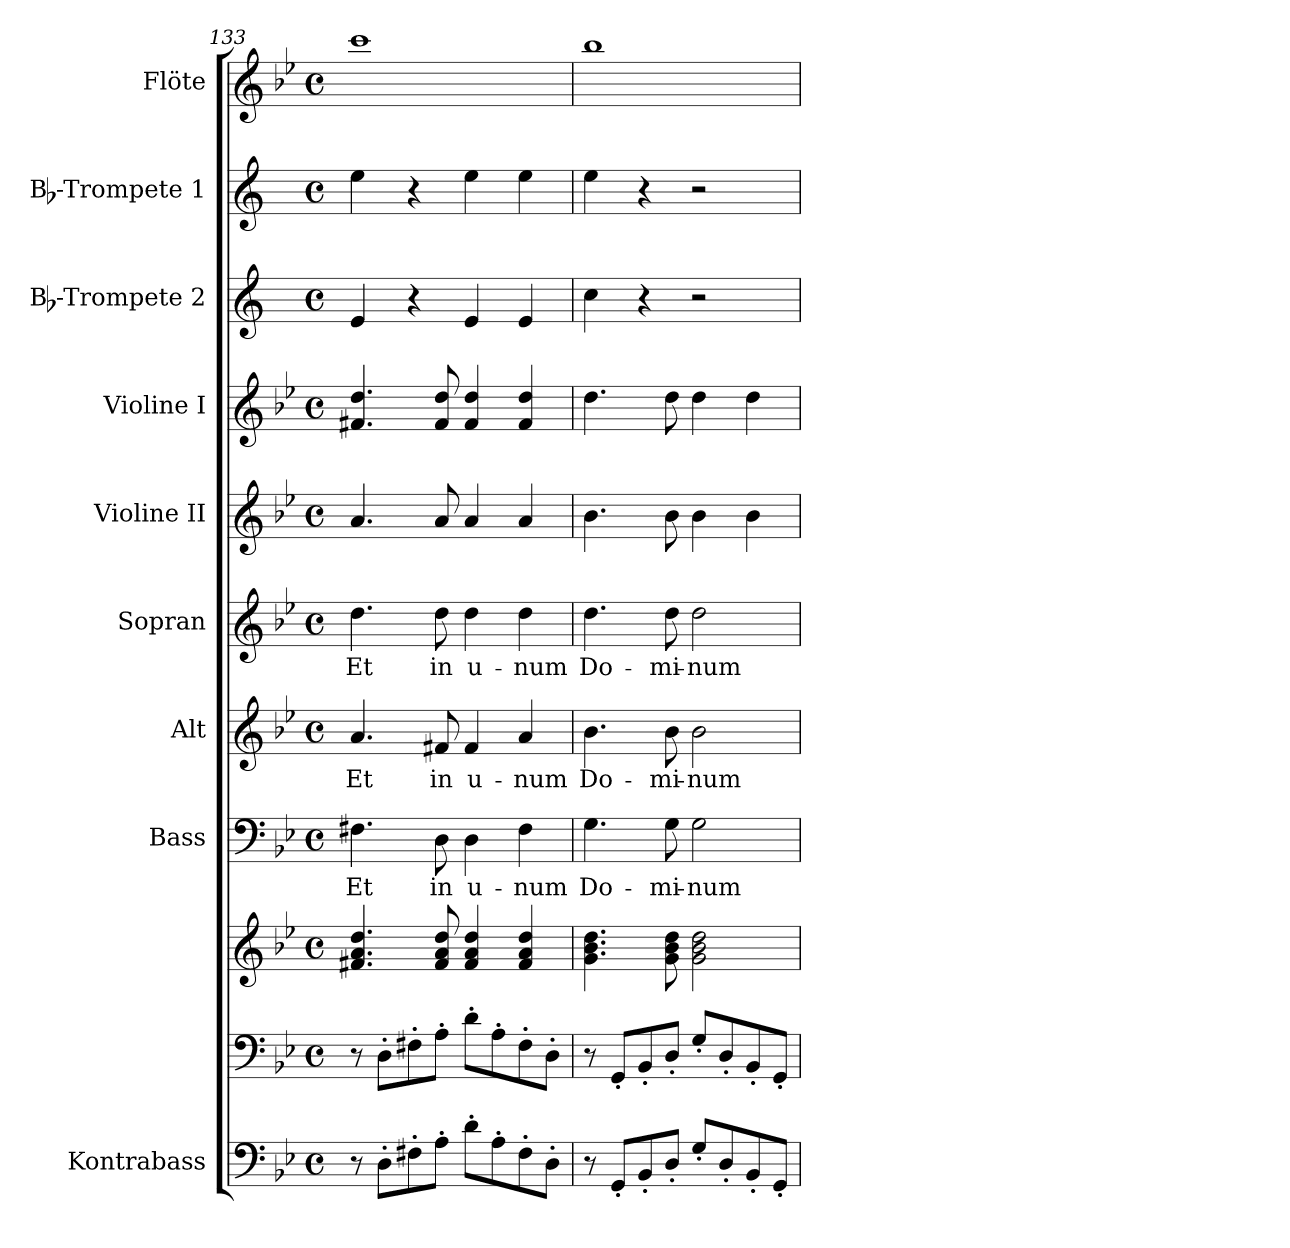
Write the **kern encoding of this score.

**kern	**kern	**kern	**kern	**text	**kern	**text	**kern	**text	**kern	**kern	**kern	**kern	**kern
*part10	*part9	*part9	*part8	*part8	*part7	*part7	*part6	*part6	*part5	*part4	*part3	*part2	*part1
*staff11	*staff10	*staff9	*staff8	*staff8	*staff7	*staff7	*staff6	*staff6	*staff5	*staff4	*staff3	*staff2	*staff1
*I"Kontrabass	*	*	*I"Bass	*	*I"Alt	*	*I"Sopran	*	*I"Violine II	*I"Violine I	*I"Bb-Trompete 2	*I"Bb-Trompete 1	*I"Flöte
*I'Kb.	*	*	*I'B.	*	*I'A.	*	*I'S.	*	*I'Vl. II	*I'Vl. I	*I'Bb Trp. 2	*I'Bb Trp. 1	*I'Fl.
*clefF4	*clefF4	*clefG2	*clefF4	*	*clefG2	*	*clefG2	*	*clefG2	*clefG2	*clefG2	*clefG2	*clefG2
*ITrd7c12	*	*	*	*	*	*	*	*	*	*	*ITrd1c2	*ITrd1c2	*
*k[b-e-]	*k[b-e-]	*k[b-e-]	*k[b-e-]	*	*k[b-e-]	*	*k[b-e-]	*	*k[b-e-]	*k[b-e-]	*k[b-e-]	*k[b-e-]	*k[b-e-]
*B-:	*B-:	*B-:	*B-:	*	*B-:	*	*B-:	*	*B-:	*B-:	*B-:	*B-:	*B-:
*M4/4	*M4/4	*M4/4	*M4/4	*	*M4/4	*	*M4/4	*	*M4/4	*M4/4	*M4/4	*M4/4	*M4/4
*met(c)	*met(c)	*met(c)	*met(c)	*	*met(c)	*	*met(c)	*	*met(c)	*met(c)	*met(c)	*met(c)	*met(c)
=133	=133	=133	=133	=133	=133	=133	=133	=133	=133	=133	=133	=133	=133
!	!	!	!	!LO:LY:b	!	!LO:LY:b	!	!LO:LY:b	!	!	!	!	!
8r	8r	4.f#X/ 4.a/ 4.dd/	4.F#X\	Et	4.a/	Et	4.dd\	Et	4.a/	4.f#X/ 4.dd/	4d/	4dd\	1ccc
8DD'>\L	8D'>\L	.	.	.	.	.	.	.	.	.	.	.	.
8FF#X'>\	8F#X'>\	.	.	.	.	.	.	.	.	.	4r	4r	.
!	!	!	!	!LO:LY:b	!	!LO:LY:b	!	!LO:LY:b	!	!	!	!	!
8AA'>\J	8A'>\J	8f#/ 8a/ 8dd/	8D\	in	8f#X/	in	8dd\	in	8a/	8f#/ 8dd/	.	.	.
!	!	!	!	!LO:LY:b	!	!LO:LY:b	!	!LO:LY:b	!	!	!	!	!
8D'>\L	8d'>\L	4f#/ 4a/ 4dd/	4D\	u-	4f#/	u-	4dd\	u-	4a/	4f#/ 4dd/	4d/	4dd\	.
8AA'>\	8A'>\	.	.	.	.	.	.	.	.	.	.	.	.
!	!	!	!	!LO:LY:b	!	!LO:LY:b	!	!LO:LY:b	!	!	!	!	!
8FF#'>\	8F#'>\	4f#/ 4a/ 4dd/	4F#\	-num	4a/	-num	4dd\	-num	4a/	4f#/ 4dd/	4d/	4dd\	.
8DD'>\J	8D'>\J	.	.	.	.	.	.	.	.	.	.	.	.
=134	=134	=134	=134	=134	=134	=134	=134	=134	=134	=134	=134	=134	=134
!	!	!	!	!LO:LY:b	!	!LO:LY:b	!	!LO:LY:b	!	!	!	!	!
8r	8r	4.g\ 4.b-\ 4.dd\	4.G\	Do-	4.b-\	Do-	4.dd\	Do-	4.b-\	4.dd\	4b-\	4dd\	1bb-
8GGG'</L	8GG'</L	.	.	.	.	.	.	.	.	.	.	.	.
8BBB-'</	8BB-'</	.	.	.	.	.	.	.	.	.	4r	4r	.
!	!	!	!	!LO:LY:b	!	!LO:LY:b	!	!LO:LY:b	!	!	!	!	!
8DD'</J	8D'</J	8g\ 8b-\ 8dd\	8G\	-mi-	8b-\	-mi-	8dd\	-mi-	8b-\	8dd\	.	.	.
!	!	!	!	!LO:LY:b	!	!LO:LY:b	!	!LO:LY:b	!	!	!	!	!
8GG'</L	8G'</L	2g\ 2b-\ 2dd\	2G\	-num	2b-\	-num	2dd\	-num	4b-\	4dd\	2r	2r	.
8DD'</	8D'</	.	.	.	.	.	.	.	.	.	.	.	.
8BBB-'</	8BB-'</	.	.	.	.	.	.	.	4b-\	4dd\	.	.	.
8GGG'</J	8GG'</J	.	.	.	.	.	.	.	.	.	.	.	.
=	=	=	=	=	=	=	=	=	=	=	=	=	=
*-	*-	*-	*-	*-	*-	*-	*-	*-	*-	*-	*-	*-	*-
